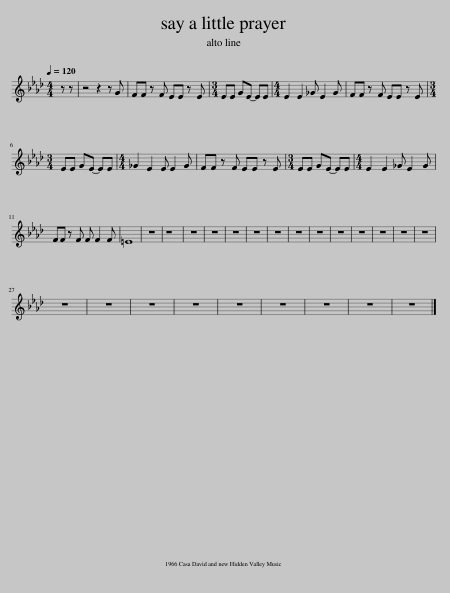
X:1
L:1/8
Q:1/4=120
M:4/4
I:linebreak $
K:Ab
V:1 treble
V:1
 z z | z4 z2 z G | FF z F EE z E |[M:3/4] EE GE- EE |[M:4/4] E2 E2 _G E2 G | %5
 FF z F EE z E |$[M:3/4] EE GE- EE |[M:4/4] _G2 E2 E E2 G | FF z F EE z E |[M:3/4] EE GE- EE | %10
[M:4/4] E2 E2 _G E2 G |$ FF z F F F2 F | =E8 | z8 | z8 | %15
 z8 | z8 | z8 | z8 | z8 | %20
 z8 | z8 | z8 | z8 | z8 | %25
 z8 | z8 |$ z8 | z8 | z8 | %30
 z8 | z8 | z8 | z8 | z8 | %35
 z8 |] %36
